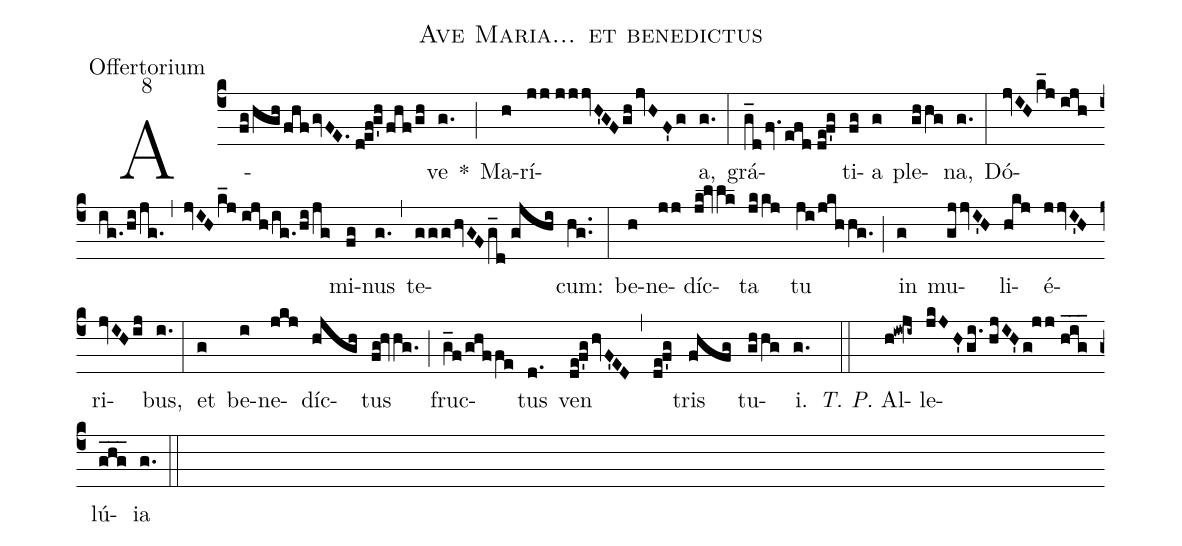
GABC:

name:Ave Maria... et benedictus;
office-part:Offertorium;
mode:8;
%%
(c4) A(fg/hgh/fhfgvFE.//d!ef!g'h/fhf/gh)ve(g.) *(;) Ma(h)rí(jj//jjjvH'GFghjvHF'g)a,(g.) (:)
grá(g_dfv.efd//de!f'g)ti(fg)a(g) ple(ghhg)na,(g.) (:)
Dó(jvIHk_j//ijh/ig./hi/jg.)(,)(jvIHk_j//ijh/ig./hi/jg)mi(fg)nus(g.) (,) te(ggghvGFg_d//gjhi)cum:(hg..) (:)
be(h)ne(jj)díc(jk!lvlk)ta(jk/kj) tu(ji/jkh/hg.) (;) in(g) mu(gjjvI'H)li(hkj)é(jjvI'H)ri(jvIHij)bus,(i.) (:)
et(g) be(i)ne(jkj)díc(hjgh)tus(fg!hvhg.) (;) fruc(g_f/ghf/fe)tus(d.) ven(de!f'ghvF'ED) (,) (de!f'g)tris(fhfg) tu(ghhg)i.(g.) (::)
<i>T. P.</i> Al(h!iw!ji~)le(jkJH'/gi.//hjIH'/g!jj//hig___)lú(ghg___)ia(g.) (::)
